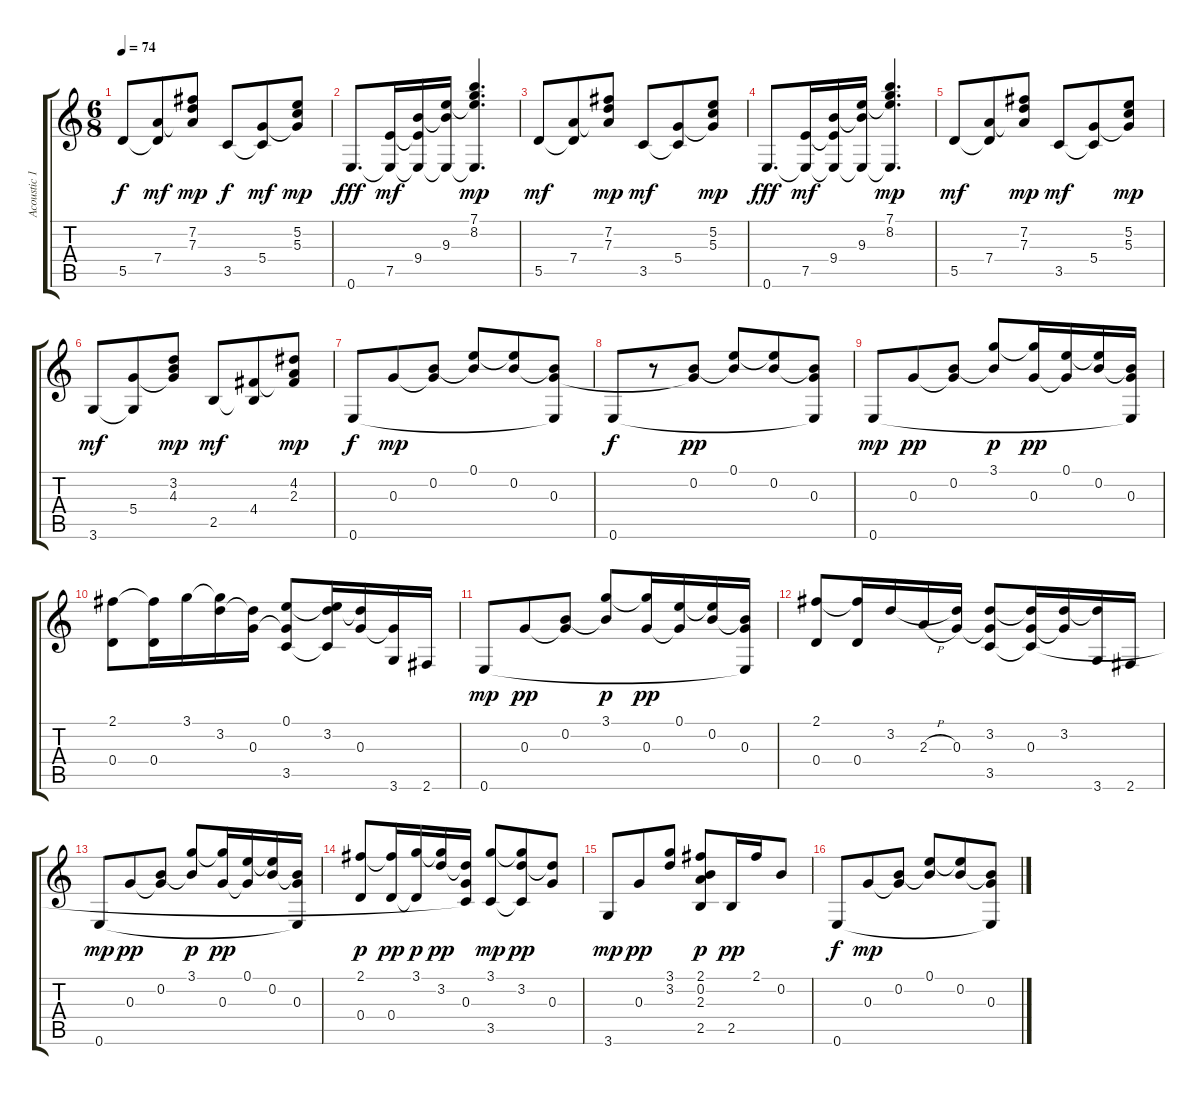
\track ("Acoustic 1" "Acoustic 1") {instrument acousticguitarnylon}
\staff {score tabs}
\tuning (E4 B3 G3 D3 A2 E2) {hide}
\ts (6 8)
\tempo 74
\clef g2
\ks c
5.5.8{dy f} (7.4 5.5{t}).8{dy mf} (7.2 7.3 7.4{t}).8{dy mp} 3.5.8{dy f} (5.4 3.5{t}).8{dy mf} (5.2 5.3 5.4{t}).8{dy mp} |
0.6.8{d dy fff} (7.5 0.6{t}).16{dy mf} (9.4 7.5{t} 0.6{t}).16 (9.3 9.4{t} 0.6{t}).16 (7.1 8.2 9.3{t} 0.6{t}).4{d dy mp} |
5.5.8{dy mf} (7.4 5.5{t}).8 (7.2 7.3 7.4{t}).8{dy mp} 3.5.8{dy mf} (5.4 3.5{t}).8 (5.2 5.3 5.4{t}).8{dy mp} |
0.6.8{d dy fff} (7.5 0.6{t}).16{dy mf} (9.4 7.5{t} 0.6{t}).16 (9.3 9.4{t} 0.6{t}).16 (7.1 8.2 9.3{t} 0.6{t}).4{d dy mp} |
5.5.8{dy mf} (7.4 5.5{t}).8 (7.2 7.3 7.4{t}).8{dy mp} 3.5.8{dy mf} (5.4 3.5{t}).8 (5.2 5.3 5.4{t}).8{dy mp} |
3.6.8{dy mf} (5.4 3.6{t}).8 (3.2 4.3 5.4{t}).8{dy mp} 2.5.8{dy mf} (4.4 2.5{t}).8 (4.2 2.3 4.4{t}).8{dy mp} |
0.6.8{dy f} 0.3.8{dy mp} (0.2 0.3{t}).8 (0.1 0.2{t}).8 (0.1{t} 0.2).8 (0.2{t} 0.3 0.6{t}).8 |
0.6.8{dy f} r.8 (0.2 0.3{t}).8{dy pp} (0.1 0.2{t}).8 (0.1{t} 0.2).8 (0.2{t} 0.3 0.6{t}).8 |
0.6.8{dy mp} 0.3.8{dy pp} (0.2 0.3{t}).8 (3.1 0.2{t}).8{dy p} (3.1{t} 0.3).16{dy pp} (0.1 0.3{t}).16 (0.1{t} 0.2).16 (0.2{t} 0.3 0.6{t}).16 |
(2.1 0.4).8 (2.1{t} 0.4).16 3.1.16 (3.1{t} 3.2).16 (3.2{t} 0.3).16 (0.1 0.3{t} 3.5).8 (0.1{t} 3.2 3.5{t}).16 (3.2{t} 0.3).16 (0.3{t} 3.6).16 2.6.16 |
0.6.8{dy mp} 0.3.8{dy pp} (0.2 0.3{t}).8 (3.1 0.2{t}).8{dy p} (3.1{t} 0.3).16{dy pp} (0.1 0.3{t}).16 (0.1{t} 0.2).16 (0.2{t} 0.3 0.6{t}).16 |
(2.1 0.4).8 (2.1{t} 0.4).16 3.2.16 2.3{h}.16 (3.2{t} 0.3).16 (3.2 0.3{t} 3.5).8 (3.2{t} 0.3 3.5{t}).16 (3.2 0.3{t}).16 (3.2{t} 3.6).16 2.6.16 |
0.6.8{dy mp} 0.3.8{dy pp} (0.2 0.3{t}).8 (3.1 0.2{t}).8{dy p} (3.1{t} 0.3).16{dy pp} (0.1 0.3{t}).16 (0.1{t} 0.2).16 (0.2{t} 0.3 0.6{t}).16 |
(2.1 0.4).8{dy p} (2.1{t} 0.4).16{dy pp} (3.1 0.4{t}).16{dy p} (3.1{t} 3.2).16{dy pp} (3.2{t} 0.3 3.5{t}).16 (3.1 3.5).8{dy mp} (3.1{t} 3.2 3.5{t}).8{dy pp} (3.2{t} 0.3).8 |
3.6.8{dy mp} 0.3.8{dy pp} (3.1 3.2).8 (2.1 0.2 2.3 2.5).8{dy p} 2.5.16{dy pp} 2.1.16 0.2.8 |
0.6.8{dy f} 0.3.8{dy mp} (0.2 0.3{t}).8 (0.1 0.2{t}).8 (0.1{t} 0.2).8 (0.2{t} 0.3 0.6{t}).8
